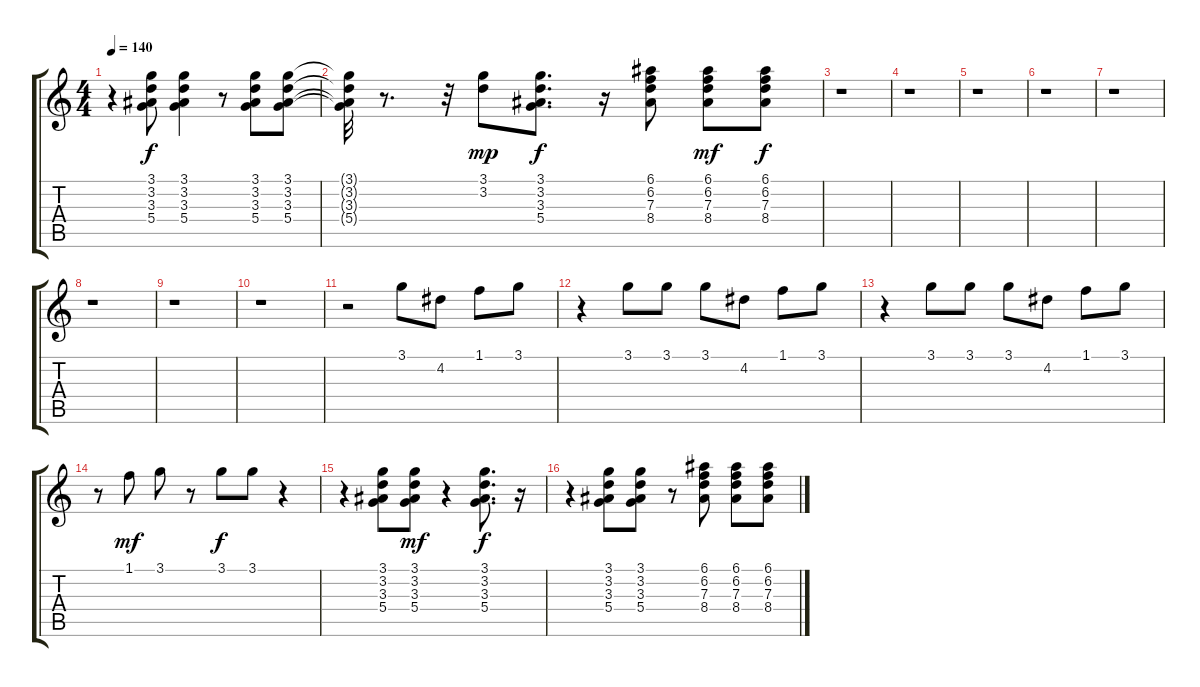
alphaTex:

\track "" {instrument acousticguitarsteel}
\staff {score tabs}
\tuning (E4 B3 G3 D3 A2 E2) {hide}
\ts (4 4)
\tempo 140
\clef g2
\ks c
r.4{dy f} (3.1 3.2 3.3 5.4).8 (3.1 3.2 3.3 5.4).4 r.8 (3.1 3.2 3.3 5.4).8 (3.1 3.2 3.3 5.4).8 |
(3.1{t} 3.2{t} 3.3{t} 5.4{t}).32 r.8{d} r.32 (3.1 3.2).8{dy mp} (3.1 3.2 3.3 5.4).8{d dy f} r.16 (6.1 6.2 7.3 8.4).8 (6.1 6.2 7.3 8.4).8{dy mf} (6.1 6.2 7.3 8.4).8{dy f} |
r.1 |
r.1 |
r.1 |
r.1 |
r.1 |
r.1 |
r.1 |
r.1 |
r.2 3.1.8 4.2.8 1.1.8 3.1.8 |
r.4 3.1.8 3.1.8 3.1.8 4.2.8 1.1.8 3.1.8 |
r.4 3.1.8 3.1.8 3.1.8 4.2.8 1.1.8 3.1.8 |
r.8 1.1.8{dy mf} 3.1.8 r.8 3.1.8{dy f} 3.1.8 r.4 |
r.4 (3.1 3.2 3.3 5.4).8 (3.1 3.2 3.3 5.4).8{dy mf} r.4 (3.1 3.2 3.3 5.4).8{d dy f} r.16 |
r.4 (3.1 3.2 3.3 5.4).8 (3.1 3.2 3.3 5.4).8 r.8 (6.1 6.2 7.3 8.4).8 (6.1 6.2 7.3 8.4).8 (6.1 6.2 7.3 8.4).8
